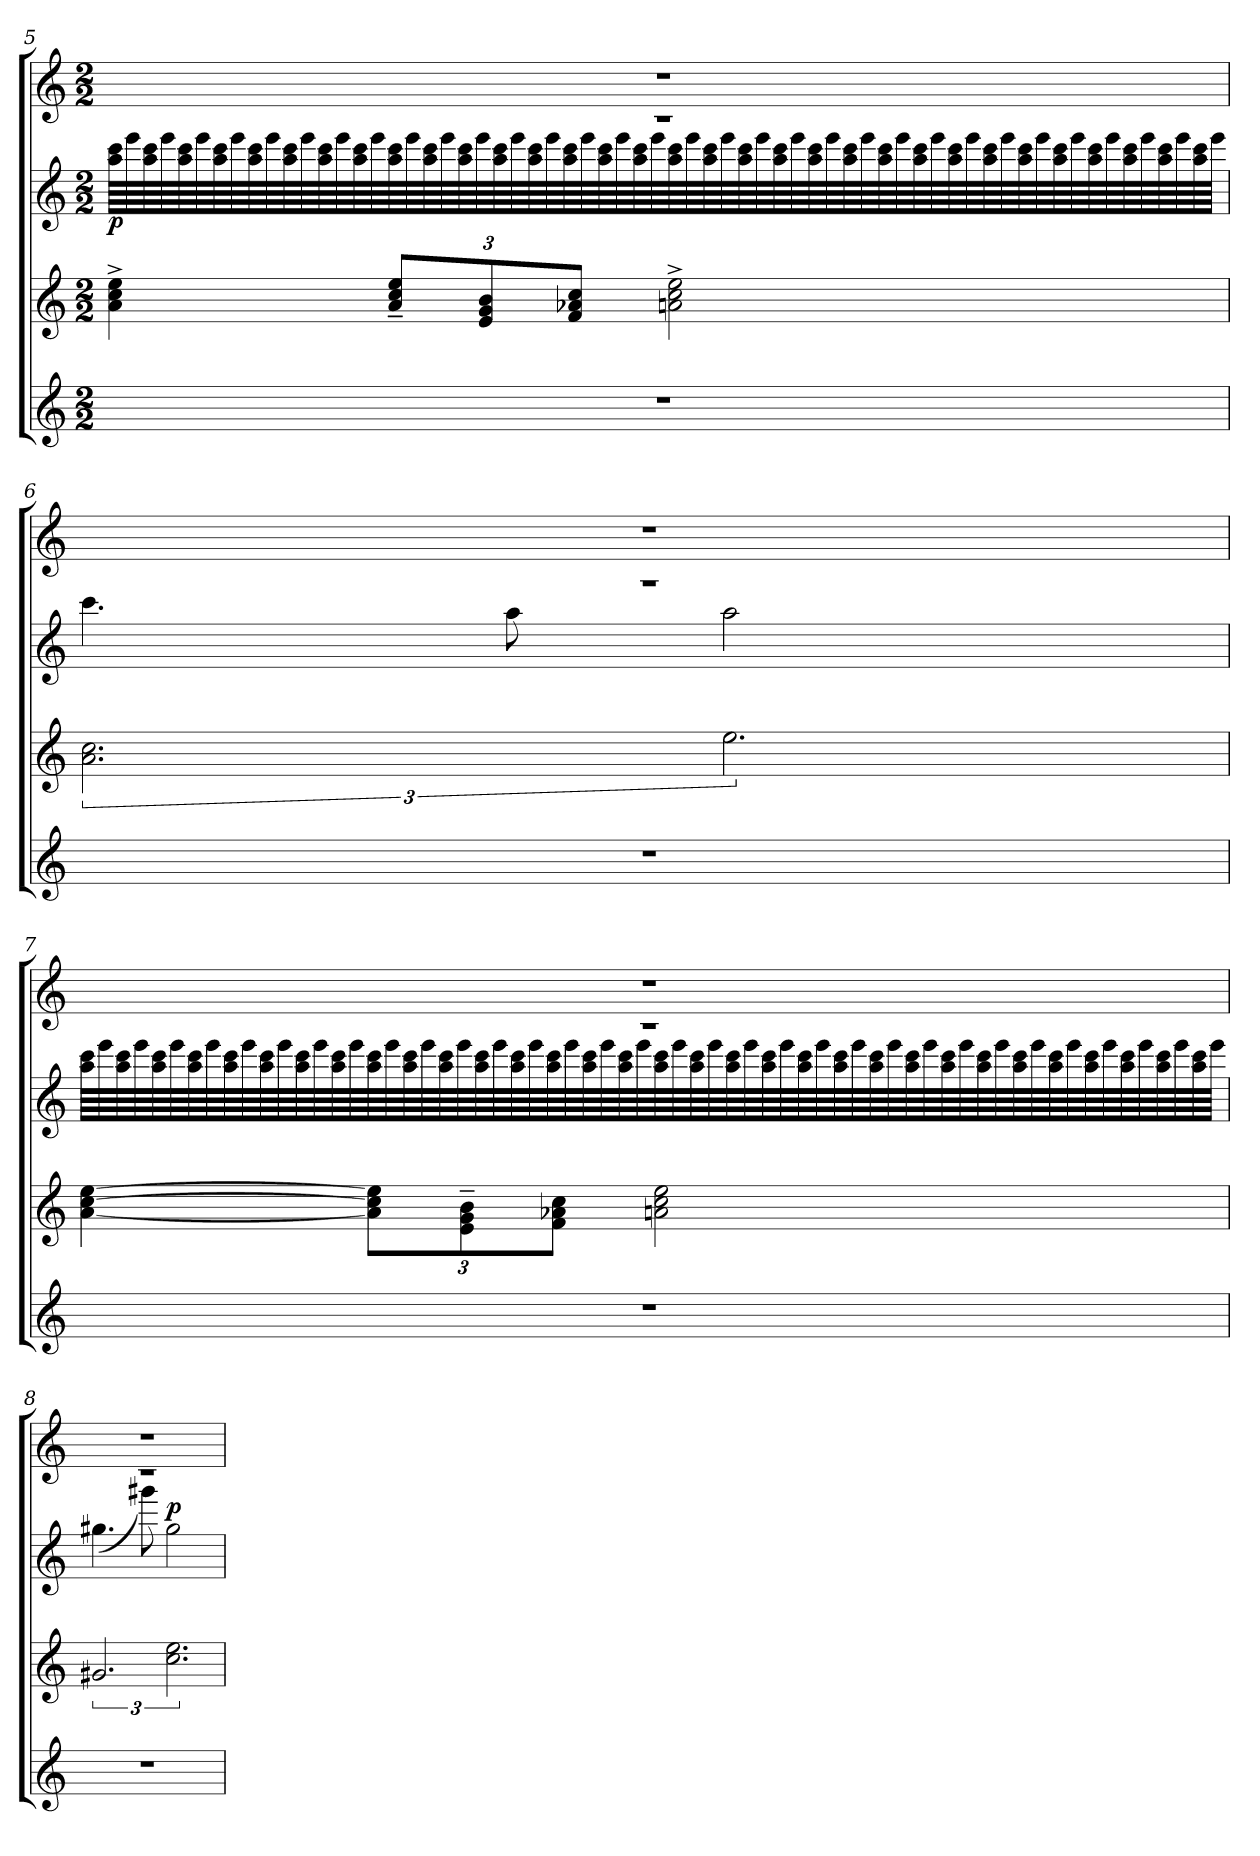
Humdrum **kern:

**kern	**kern	**kern	**dynam	**kern
*part3	*part2	*part2	*part2	*part1
*staff4	*staff3	*staff2	*staff2/3	*staff1
*clefG2	*clefG2	*clefG2	*	*clefG2
*k[]	*k[]	*k[]	*	*k[]
*M2/2	*M2/2	*M2/2	*	*M2/2
=5	=5	=5	=5	=5
*	*	*^	*	*
!	!	!	!	!LO:DY:b	!
*	*	*tremolo	*	*	*
1r	4a\^ 4cc\^ 4ee\^	1r	64aa 64cccLLLL	p	1r
.	.	.	64eee	.	.
.	.	.	64aa 64ccc	.	.
.	.	.	64eee	.	.
.	.	.	64aa 64ccc	.	.
.	.	.	64eee	.	.
.	.	.	64aa 64ccc	.	.
.	.	.	64eee	.	.
.	.	.	64aa 64ccc	.	.
.	.	.	64eee	.	.
.	.	.	64aa 64ccc	.	.
.	.	.	64eee	.	.
.	.	.	64aa 64ccc	.	.
.	.	.	64eee	.	.
.	.	.	64aa 64ccc	.	.
.	.	.	64eee	.	.
.	12a/~ 12cc/~ 12ee/~L	.	64aa 64ccc	.	.
.	.	.	64eee	.	.
.	.	.	64aa 64ccc	.	.
.	.	.	64eee	.	.
.	.	.	64aa 64ccc	.	.
.	.	.	64eee	.	.
.	12e/< 12g/< 12b/<	.	.	.	.
.	.	.	64aa 64ccc	.	.
.	.	.	64eee	.	.
.	.	.	64aa 64ccc	.	.
.	.	.	64eee	.	.
.	.	.	64aa 64ccc	.	.
.	12f/ 12a-X/ 12cc/J	.	.	.	.
.	.	.	64eee	.	.
.	.	.	64aa 64ccc	.	.
.	.	.	64eee	.	.
.	.	.	64aa 64ccc	.	.
.	.	.	64eee	.	.
.	2an\^ 2cc\^ 2ee\^	.	64aa 64ccc	.	.
.	.	.	64eee	.	.
.	.	.	64aa 64ccc	.	.
.	.	.	64eee	.	.
.	.	.	64aa 64ccc	.	.
.	.	.	64eee	.	.
.	.	.	64aa 64ccc	.	.
.	.	.	64eee	.	.
.	.	.	64aa 64ccc	.	.
.	.	.	64eee	.	.
.	.	.	64aa 64ccc	.	.
.	.	.	64eee	.	.
.	.	.	64aa 64ccc	.	.
.	.	.	64eee	.	.
.	.	.	64aa 64ccc	.	.
.	.	.	64eee	.	.
.	.	.	64aa 64ccc	.	.
.	.	.	64eee	.	.
.	.	.	64aa 64ccc	.	.
.	.	.	64eee	.	.
.	.	.	64aa 64ccc	.	.
.	.	.	64eee	.	.
.	.	.	64aa 64ccc	.	.
.	.	.	64eee	.	.
.	.	.	64aa 64ccc	.	.
.	.	.	64eee	.	.
.	.	.	64aa 64ccc	.	.
.	.	.	64eee	.	.
.	.	.	64aa 64ccc	.	.
.	.	.	64eee	.	.
.	.	.	64aa 64ccc	.	.
.	.	.	64eeeJJJJ	.	.
*	*	*Xtremolo	*	*	*
=6	=6	=6	=6	=6	=6
1r	3.a 3.cc	1r	4.ccc\	.	1r
.	.	.	.	.	.
.	.	.	.	.	.
.	.	.	.	.	.
.	.	.	.	.	.
.	.	.	.	.	.
.	.	.	.	.	.
.	.	.	.	.	.
.	.	.	.	.	.
.	.	.	.	.	.
.	.	.	.	.	.
.	.	.	.	.	.
.	.	.	.	.	.
.	.	.	.	.	.
.	.	.	.	.	.
.	.	.	.	.	.
.	.	.	.	.	.
.	.	.	.	.	.
.	.	.	.	.	.
.	.	.	.	.	.
.	.	.	.	.	.
.	.	.	.	.	.
.	.	.	.	.	.
.	.	.	.	.	.
.	.	.	8aa\	.	.
.	.	.	.	.	.
.	.	.	.	.	.
.	.	.	.	.	.
.	.	.	.	.	.
.	.	.	.	.	.
.	.	.	.	.	.
.	.	.	.	.	.
.	3.ee	.	2aa\	.	.
=7	=7	=7	=7	=7	=7
*	*	*tremolo	*	*	*
1r	[4a\ [4cc\ [4ee\	1r	64aa 64cccLLLL	.	1r
.	.	.	64eee	.	.
.	.	.	64aa 64ccc	.	.
.	.	.	64eee	.	.
.	.	.	64aa 64ccc	.	.
.	.	.	64eee	.	.
.	.	.	64aa 64ccc	.	.
.	.	.	64eee	.	.
.	.	.	64aa 64ccc	.	.
.	.	.	64eee	.	.
.	.	.	64aa 64ccc	.	.
.	.	.	64eee	.	.
.	.	.	64aa 64ccc	.	.
.	.	.	64eee	.	.
.	.	.	64aa 64ccc	.	.
.	.	.	64eee	.	.
.	12a\] 12cc\] 12ee\]L	.	64aa 64ccc	.	.
.	.	.	64eee	.	.
.	.	.	64aa 64ccc	.	.
.	.	.	64eee	.	.
.	.	.	64aa 64ccc	.	.
.	.	.	64eee	.	.
.	12e\~ 12g\~ 12b\~	.	.	.	.
.	.	.	64aa 64ccc	.	.
.	.	.	64eee	.	.
.	.	.	64aa 64ccc	.	.
.	.	.	64eee	.	.
.	.	.	64aa 64ccc	.	.
.	12f\ 12a-X\ 12cc\J	.	.	.	.
.	.	.	64eee	.	.
.	.	.	64aa 64ccc	.	.
.	.	.	64eee	.	.
.	.	.	64aa 64ccc	.	.
.	.	.	64eee	.	.
.	2an\ 2cc\ 2ee\	.	64aa 64ccc	.	.
.	.	.	64eee	.	.
.	.	.	64aa 64ccc	.	.
.	.	.	64eee	.	.
.	.	.	64aa 64ccc	.	.
.	.	.	64eee	.	.
.	.	.	64aa 64ccc	.	.
.	.	.	64eee	.	.
.	.	.	64aa 64ccc	.	.
.	.	.	64eee	.	.
.	.	.	64aa 64ccc	.	.
.	.	.	64eee	.	.
.	.	.	64aa 64ccc	.	.
.	.	.	64eee	.	.
.	.	.	64aa 64ccc	.	.
.	.	.	64eee	.	.
.	.	.	64aa 64ccc	.	.
.	.	.	64eee	.	.
.	.	.	64aa 64ccc	.	.
.	.	.	64eee	.	.
.	.	.	64aa 64ccc	.	.
.	.	.	64eee	.	.
.	.	.	64aa 64ccc	.	.
.	.	.	64eee	.	.
.	.	.	64aa 64ccc	.	.
.	.	.	64eee	.	.
.	.	.	64aa 64ccc	.	.
.	.	.	64eee	.	.
.	.	.	64aa 64ccc	.	.
.	.	.	64eee	.	.
.	.	.	64aa 64ccc	.	.
.	.	.	64eeeJJJJ	.	.
*	*	*Xtremolo	*	*	*
=8	=8	=8	=8	=8	=8
1r	3.g#X	1r	(>4.gg#X\	.	1r
.	.	.	.	.	.
.	.	.	.	.	.
.	.	.	.	.	.
.	.	.	.	.	.
.	.	.	.	.	.
.	.	.	.	.	.
.	.	.	.	.	.
.	.	.	.	.	.
.	.	.	.	.	.
.	.	.	.	.	.
.	.	.	.	.	.
.	.	.	.	.	.
.	.	.	.	.	.
.	.	.	.	.	.
.	.	.	.	.	.
.	.	.	.	.	.
.	.	.	.	.	.
.	.	.	.	.	.
.	.	.	.	.	.
.	.	.	.	.	.
.	.	.	.	.	.
.	.	.	.	.	.
.	.	.	.	.	.
.	.	.	8ggg#X\)	.	.
.	.	.	.	.	.
.	.	.	.	.	.
.	.	.	.	.	.
.	.	.	.	.	.
.	.	.	.	.	.
.	.	.	.	.	.
.	.	.	.	.	.
!	!	!	!	!LO:DY:a	!
.	3.cc 3.ee	.	2gg#\	p	.
*	*	*v	*v	*	*
=	=	=	=	=
*-	*-	*-	*-	*-
